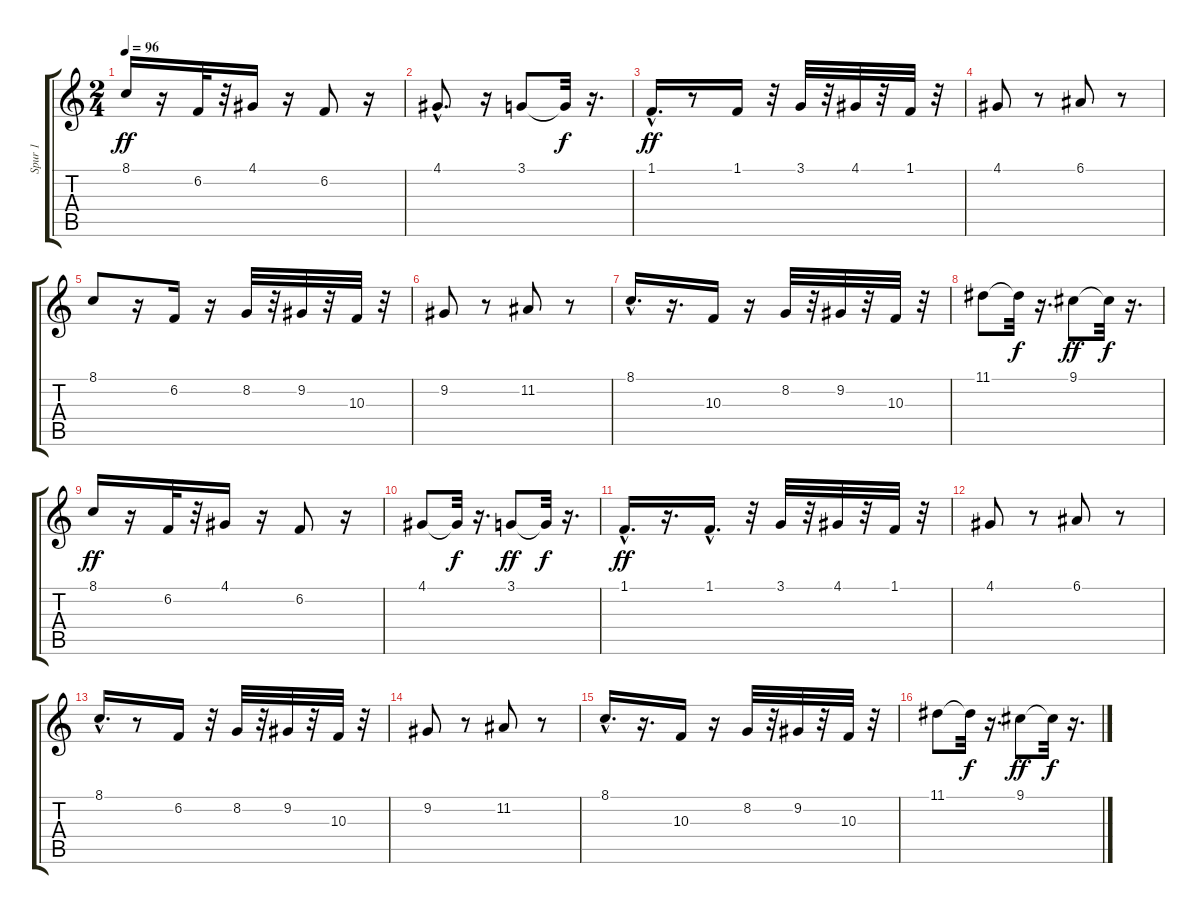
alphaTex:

\track ("Spur 1" "Spur 1") {instrument flute}
\staff {score tabs}
\tuning (E4 B3 G3 D3 A2 E2) {hide}
\ts (2 4)
\tempo 96
\clef g2
\ks c
8.1.16{dy ff} r.16 6.2.32 r.32 4.1.16 r.16 6.2.8 r.16 |
4.1{hac}.8{d} r.16 3.1.8 3.1{t}.32{dy f} r.16{d} |
1.1{hac}.16{d dy ff} r.8 1.1.16 r.32 3.1.32 r.32 4.1.32 r.32 1.1.32 r.32 |
4.1.8 r.8 6.1.8 r.8 |
8.1.8 r.16 6.2.16 r.16 8.2.32 r.32 9.2.32 r.32 10.3.32 r.32 |
9.2.8 r.8 11.2.8 r.8 |
8.1{hac}.16{d} r.16{d} 10.3.16 r.16 8.2.32 r.32 9.2.32 r.32 10.3.32 r.32 |
11.1.8 11.1{t}.32{dy f} r.16{d} 9.1.8{dy ff} 9.1{t}.32{dy f} r.16{d} |
8.1.16{dy ff} r.16 6.2.32 r.32 4.1.16 r.16 6.2.8 r.16 |
4.1.8 4.1{t}.32{dy f} r.16{d} 3.1.8{dy ff} 3.1{t}.32{dy f} r.16{d} |
1.1{hac}.16{d dy ff} r.16{d} 1.1{hac}.16{d} r.32 3.1.32 r.32 4.1.32 r.32 1.1.32 r.32 |
4.1.8 r.8 6.1.8 r.8 |
8.1{hac}.16{d} r.8 6.2.16 r.32 8.2.32 r.32 9.2.32 r.32 10.3.32 r.32 |
9.2.8 r.8 11.2.8 r.8 |
8.1{hac}.16{d} r.16{d} 10.3.16 r.16 8.2.32 r.32 9.2.32 r.32 10.3.32 r.32 |
11.1.8 11.1{t}.32{dy f} r.16{d} 9.1.8{dy ff} 9.1{t}.32{dy f} r.16{d}
